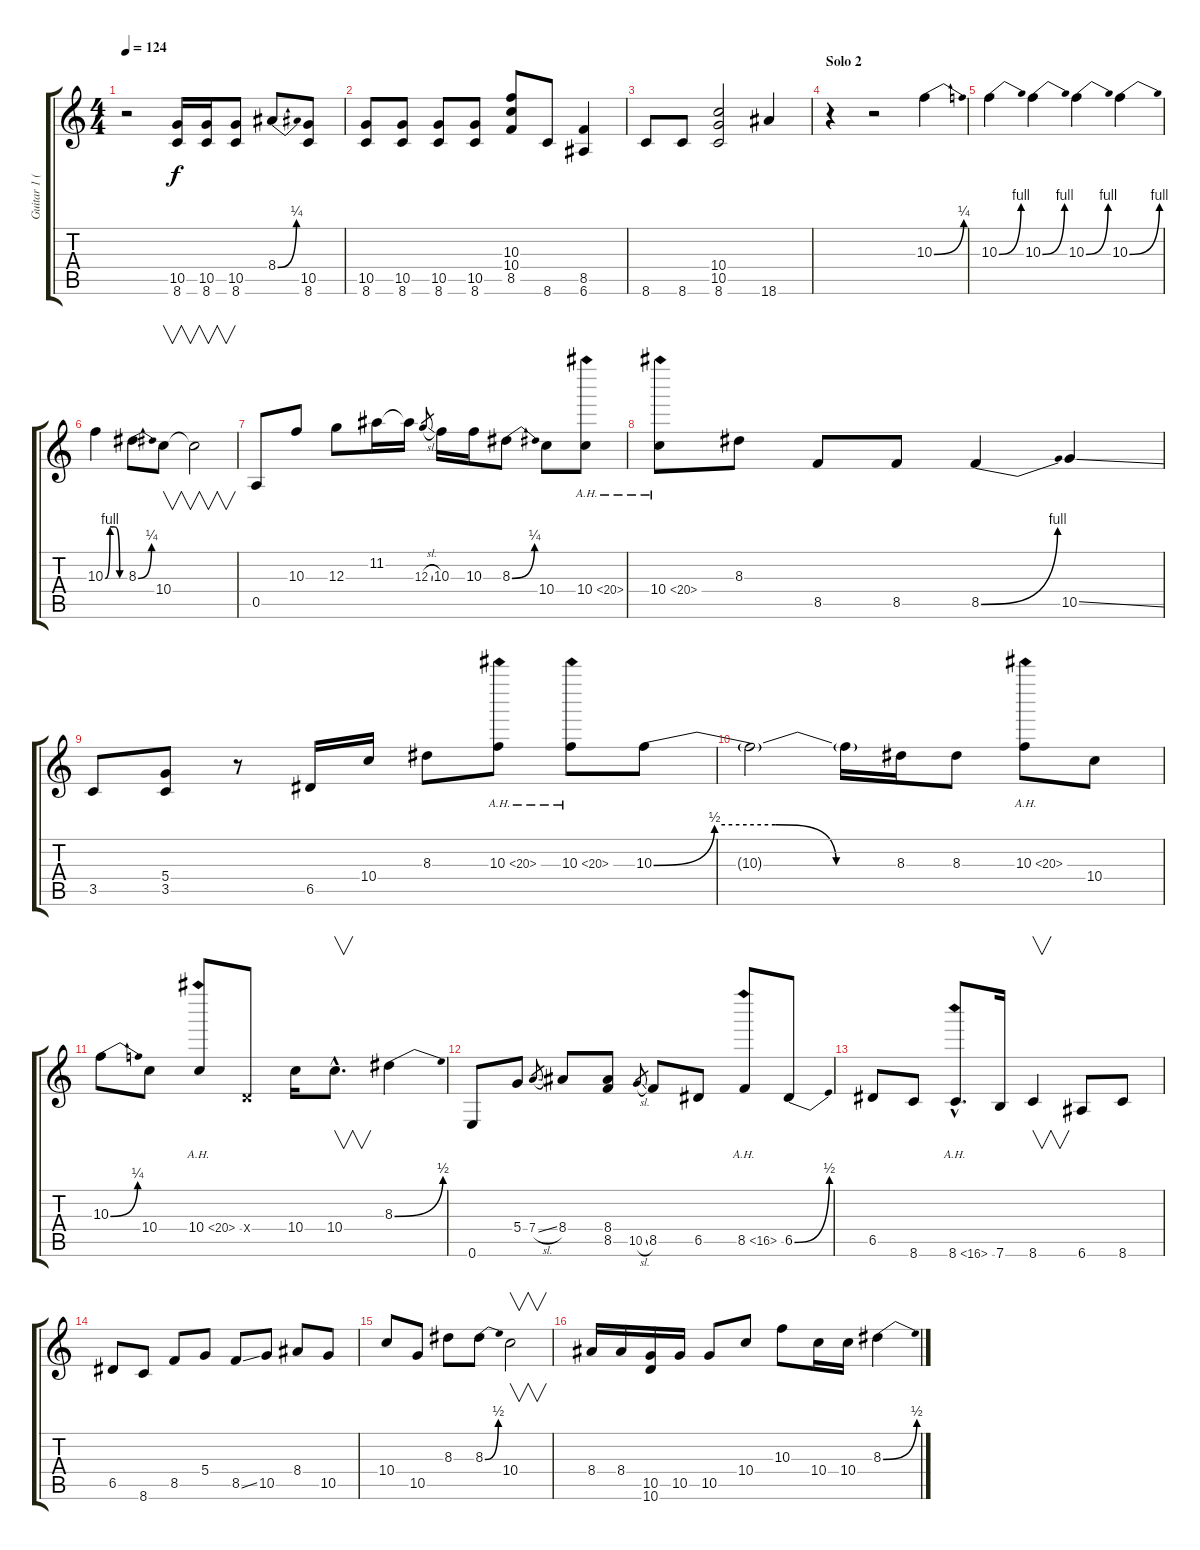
\track ("Guitar 1 (Standard Tuning)" "Guitar 1 (") {instrument distortionguitar}
\staff {score tabs}
\tuning (E4 B3 G3 D3 A2 E2) {hide}
\ts (4 4)
\tempo 124
\clef g2
\ks c
r.2{dy f} (10.5 8.6).16 (10.5 8.6).16 (10.5 8.6).8 8.4{be (bend 0 0 60 1)}.8 (10.5 8.6).8 |
(10.5 8.6).8 (10.5 8.6).8 (10.5 8.6).8 (10.5 8.6).8 (10.3 10.4 8.5).8 8.6.8 (8.5 6.6).4 |
8.6.8 8.6.8 (10.4 10.5 8.6).2 18.6.4 |
\section ("" "Solo 2")
r.4 r.2 10.3{be (bend 0 0 60 1)}.4 |
10.3{be (bend 0 0 60 4)}.4 10.3{be (bend 0 0 60 4)}.4 10.3{be (bend 0 0 60 4)}.4 10.3{be (bend 0 0 60 4)}.4 |
10.3{be (custom 0 0 15 4 30 4 45 0 60 0)}.4 8.3{be (bend 0 0 60 1)}.8 10.4.8{v} 10.4{t}.2{v} |
0.5.8 10.3.8 12.3.8 11.2.16 11.2{t}.16 12.3{sl}.8{gr} 10.3.16 10.3.16 8.3{be (bend 0 0 60 1)}.8 10.4.8 10.4{ah 10}.8 |
10.4{ah 10}.8 8.3.8 8.5.8 8.5.8 8.5{be (bend 0 0 60 4)}.4 10.5{ss}.4 |
3.5.8 (5.4 3.5).8 r.8 6.5.16 10.4.16 8.3.8 10.3{ah 10}.8 10.3{ah 10}.8 10.3{be (custom 0 0 15 2 30 2 45 0 60 0)}.8 |
10.3{t}.2 10.3{t}.16 8.3.16 8.3.8 10.3{ah 10}.8 10.4.8 |
10.3{be (bend 0 0 60 1)}.8 10.4.8 10.4{ah 10}.8 0.4{x}.8 10.4.16 10.4{hac}.8{v d} 8.3{be (bend 0 0 60 2)}.4 |
0.6.8 5.4.8 7.4{sl}.8{gr} 8.4.8 (8.4 8.5).8 10.5{sl}.8{gr} 8.5.8 6.5.8 8.5{ah 8}.8 6.5{be (bend 0 0 60 2)}.8 |
6.5.8 8.6.8 8.6{ah 8 hac}.8{d} 7.6.16 8.6.4{v} 6.6.8 8.6.8 |
6.5.8 8.6.8 8.5.8 5.4.8 8.5{ss}.8 10.5.8 8.4.8 10.5.8 |
10.4.8 10.5.8 8.3.8 8.3{be (bend 0 0 60 2)}.8 10.4.2{v} |
8.4.16 8.4.16 (10.5 10.6).16 10.5.16 10.5.8 10.4.8 10.3.8 10.4.16 10.4.16 8.3{be (bend 0 0 60 2)}.4
